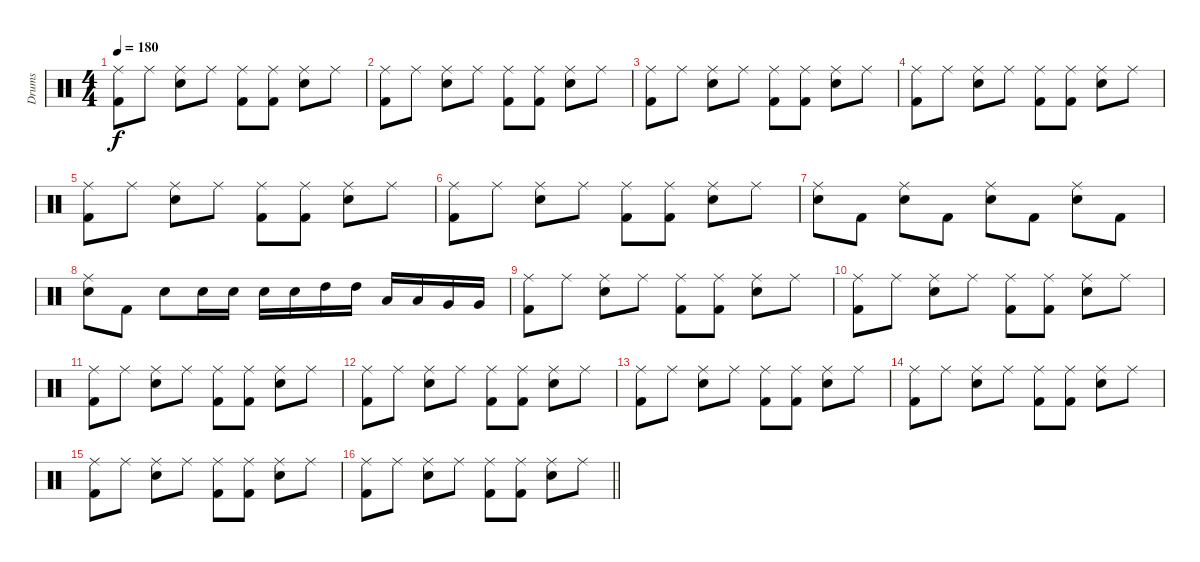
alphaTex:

\track ("Drums" "Drums") {instrument percussion}
\staff {score}
\articulation defaults
\ts (4 4)
\tempo 180
\clef neutral
\ks c
("Ride (middle)" "Kick (hit) 2").8{dy f} "Ride (middle)".8 ("Ride (middle)" "Electric Snare (hit)").8 "Ride (middle)".8 ("Ride (middle)" "Kick (hit) 2").8 ("Ride (middle)" "Kick (hit) 2").8 ("Ride (middle)" "Electric Snare (hit)").8 "Ride (middle)".8 |
("Ride (middle)" "Kick (hit) 2").8 "Ride (middle)".8 ("Ride (middle)" "Electric Snare (hit)").8 "Ride (middle)".8 ("Ride (middle)" "Kick (hit) 2").8 ("Ride (middle)" "Kick (hit) 2").8 ("Ride (middle)" "Electric Snare (hit)").8 "Ride (middle)".8 |
("Ride (middle)" "Kick (hit) 2").8 "Ride (middle)".8 ("Ride (middle)" "Electric Snare (hit)").8 "Ride (middle)".8 ("Ride (middle)" "Kick (hit) 2").8 ("Ride (middle)" "Kick (hit) 2").8 ("Ride (middle)" "Electric Snare (hit)").8 "Ride (middle)".8 |
("Ride (middle)" "Kick (hit) 2").8 "Ride (middle)".8 ("Ride (middle)" "Electric Snare (hit)").8 "Ride (middle)".8 ("Ride (middle)" "Kick (hit) 2").8 ("Ride (middle)" "Kick (hit) 2").8 ("Ride (middle)" "Electric Snare (hit)").8 "Ride (middle)".8 |
("Ride (middle)" "Kick (hit) 2").8 "Ride (middle)".8 ("Ride (middle)" "Electric Snare (hit)").8 "Ride (middle)".8 ("Ride (middle)" "Kick (hit) 2").8 ("Ride (middle)" "Kick (hit) 2").8 ("Ride (middle)" "Electric Snare (hit)").8 "Ride (middle)".8 |
("Ride (middle)" "Kick (hit) 2").8 "Ride (middle)".8 ("Ride (middle)" "Electric Snare (hit)").8 "Ride (middle)".8 ("Ride (middle)" "Kick (hit) 2").8 ("Ride (middle)" "Kick (hit) 2").8 ("Ride (middle)" "Electric Snare (hit)").8 "Ride (middle)".8 |
("Ride (middle)" "Electric Snare (hit)").8 "Kick (hit) 2".8 ("Ride (middle)" "Electric Snare (hit)").8 "Kick (hit) 2".8 ("Ride (middle)" "Electric Snare (hit)").8 "Kick (hit) 2".8 ("Ride (middle)" "Electric Snare (hit)").8 "Kick (hit) 2".8 |
("Ride (middle)" "Electric Snare (hit)").8 "Kick (hit) 2".8 "Electric Snare (hit)".8 "Electric Snare (hit)".16 "Electric Snare (hit)".16 "Electric Snare (hit)".16 "Electric Snare (hit)".16 "High Tom (hit)".16 "High Tom (hit)".16 "Low Tom (hit)".16 "Low Tom (hit)".16 "Very Low Tom (hit)".16 "Very Low Tom (hit)".16 |
("Ride (middle)" "Kick (hit) 2").8 "Ride (middle)".8 ("Ride (middle)" "Electric Snare (hit)").8 "Ride (middle)".8 ("Ride (middle)" "Kick (hit) 2").8 ("Ride (middle)" "Kick (hit) 2").8 ("Ride (middle)" "Electric Snare (hit)").8 "Ride (middle)".8 |
("Ride (middle)" "Kick (hit) 2").8 "Ride (middle)".8 ("Ride (middle)" "Electric Snare (hit)").8 "Ride (middle)".8 ("Ride (middle)" "Kick (hit) 2").8 ("Ride (middle)" "Kick (hit) 2").8 ("Ride (middle)" "Electric Snare (hit)").8 "Ride (middle)".8 |
("Ride (middle)" "Kick (hit) 2").8 "Ride (middle)".8 ("Ride (middle)" "Electric Snare (hit)").8 "Ride (middle)".8 ("Ride (middle)" "Kick (hit) 2").8 ("Ride (middle)" "Kick (hit) 2").8 ("Ride (middle)" "Electric Snare (hit)").8 "Ride (middle)".8 |
("Ride (middle)" "Kick (hit) 2").8 "Ride (middle)".8 ("Ride (middle)" "Electric Snare (hit)").8 "Ride (middle)".8 ("Ride (middle)" "Kick (hit) 2").8 ("Ride (middle)" "Kick (hit) 2").8 ("Ride (middle)" "Electric Snare (hit)").8 "Ride (middle)".8 |
("Ride (middle)" "Kick (hit) 2").8 "Ride (middle)".8 ("Ride (middle)" "Electric Snare (hit)").8 "Ride (middle)".8 ("Ride (middle)" "Kick (hit) 2").8 ("Ride (middle)" "Kick (hit) 2").8 ("Ride (middle)" "Electric Snare (hit)").8 "Ride (middle)".8 |
("Ride (middle)" "Kick (hit) 2").8 "Ride (middle)".8 ("Ride (middle)" "Electric Snare (hit)").8 "Ride (middle)".8 ("Ride (middle)" "Kick (hit) 2").8 ("Ride (middle)" "Kick (hit) 2").8 ("Ride (middle)" "Electric Snare (hit)").8 "Ride (middle)".8 |
("Ride (middle)" "Kick (hit) 2").8 "Ride (middle)".8 ("Ride (middle)" "Electric Snare (hit)").8 "Ride (middle)".8 ("Ride (middle)" "Kick (hit) 2").8 ("Ride (middle)" "Kick (hit) 2").8 ("Ride (middle)" "Electric Snare (hit)").8 "Ride (middle)".8 |
\barLineRight lightlight
("Ride (middle)" "Kick (hit) 2").8 "Ride (middle)".8 ("Ride (middle)" "Electric Snare (hit)").8 "Ride (middle)".8 ("Ride (middle)" "Kick (hit) 2").8 ("Ride (middle)" "Kick (hit) 2").8 ("Ride (middle)" "Electric Snare (hit)").8 "Ride (middle)".8
